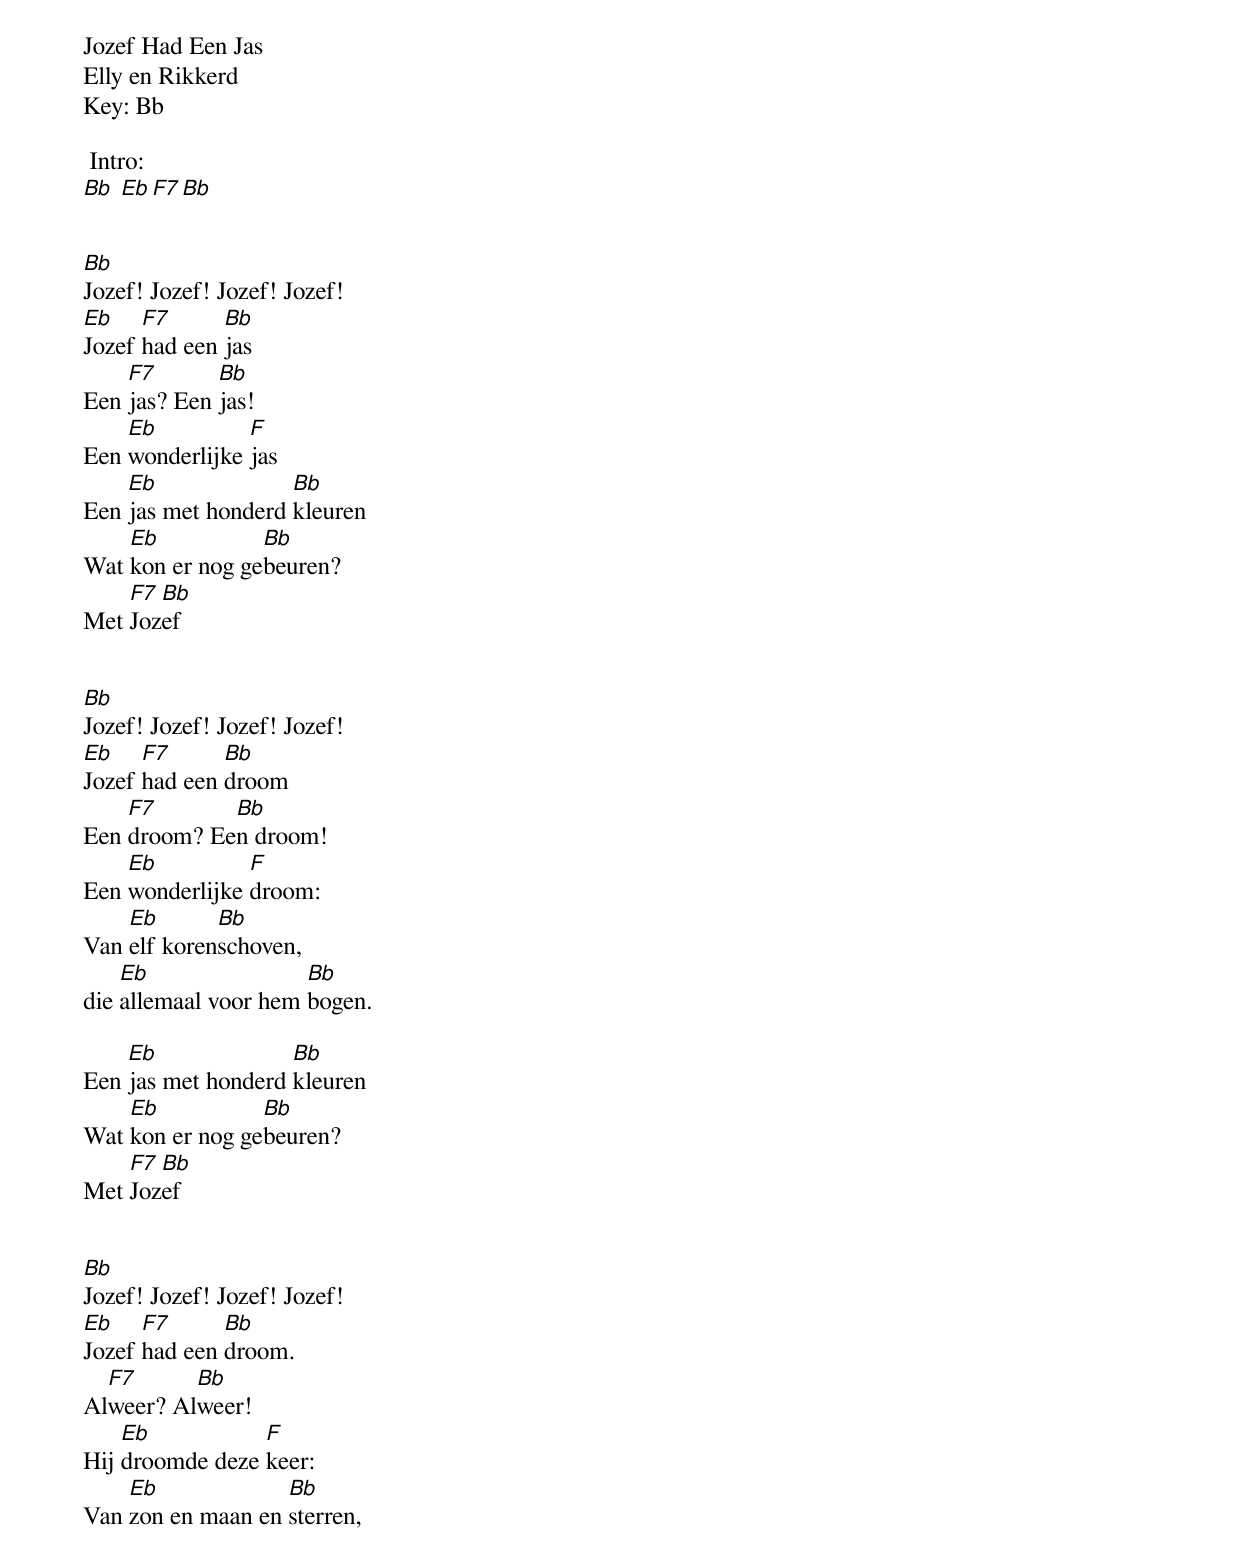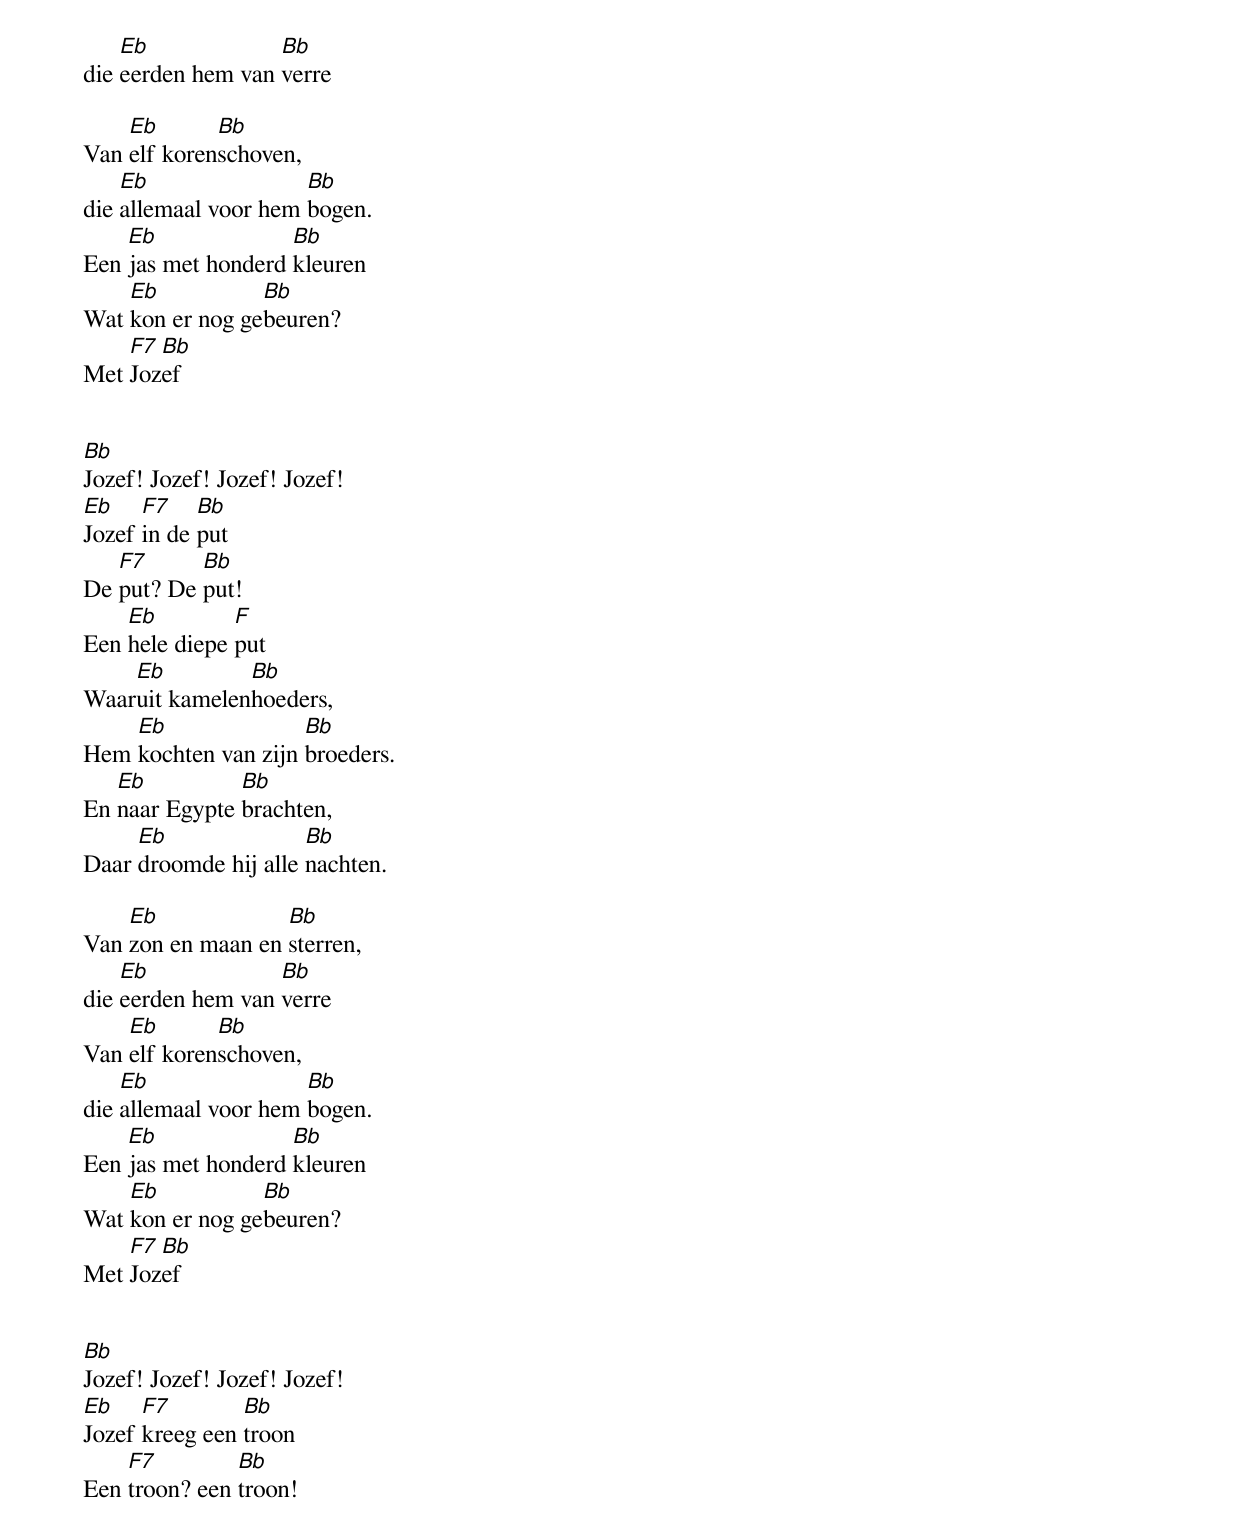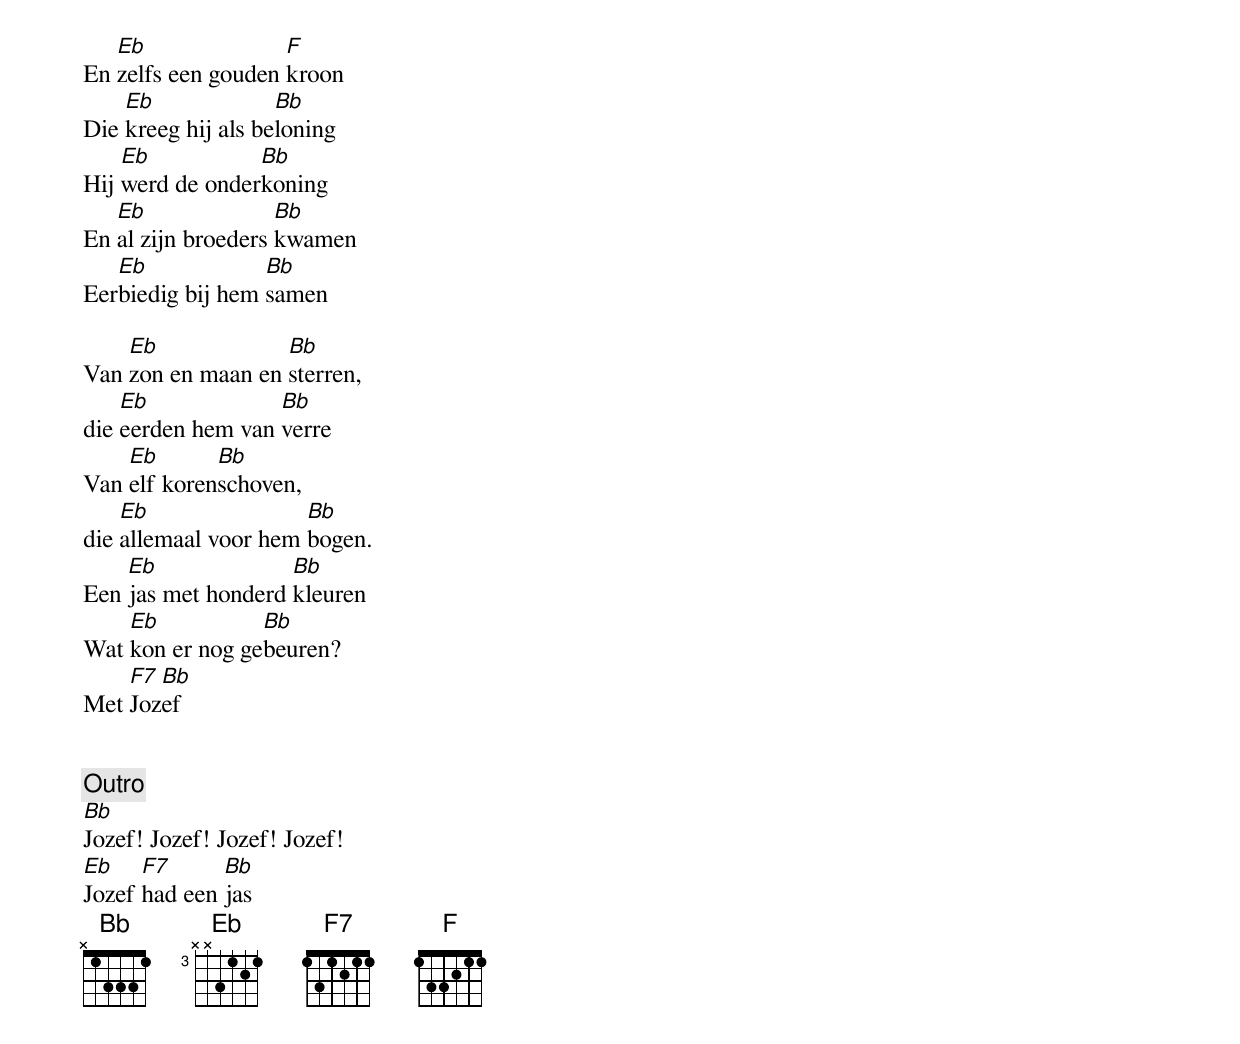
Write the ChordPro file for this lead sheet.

Jozef Had Een Jas
Elly en Rikkerd
Key: Bb

 Intro:
[Bb] [Eb][F7][Bb]


{start_of_verse}
[Bb]Jozef! Jozef! Jozef! Jozef!
[Eb]Jozef [F7]had een [Bb]jas
Een [F7]jas? Een [Bb]jas!
Een [Eb]wonderlijke [F]jas
Een [Eb]jas met honderd [Bb]kleuren
Wat [Eb]kon er nog ge[Bb]beuren?
Met [F7]Joz[Bb]ef
{end_of_verse}


{start_of_verse}
[Bb]Jozef! Jozef! Jozef! Jozef!
[Eb]Jozef [F7]had een [Bb]droom
Een [F7]droom? Ee[Bb]n droom!
Een [Eb]wonderlijke [F]droom:
Van [Eb]elf koren[Bb]schoven,
die [Eb]allemaal voor hem [Bb]bogen.
{end_of_verse}

Een [Eb]jas met honderd [Bb]kleuren
Wat [Eb]kon er nog ge[Bb]beuren?
Met [F7]Joz[Bb]ef


{start_of_verse}
[Bb]Jozef! Jozef! Jozef! Jozef!
[Eb]Jozef [F7]had een [Bb]droom.
Al[F7]weer? Al[Bb]weer!
Hij [Eb]droomde deze [F]keer:
Van [Eb]zon en maan en [Bb]sterren,
die [Eb]eerden hem van [Bb]verre
{end_of_verse}

Van [Eb]elf koren[Bb]schoven,
die [Eb]allemaal voor hem [Bb]bogen.
Een [Eb]jas met honderd [Bb]kleuren
Wat [Eb]kon er nog ge[Bb]beuren?
Met [F7]Joz[Bb]ef


{start_of_verse}
[Bb]Jozef! Jozef! Jozef! Jozef!
[Eb]Jozef [F7]in de [Bb]put
De [F7]put? De [Bb]put!
Een [Eb]hele diepe [F]put
Waar[Eb]uit kamelen[Bb]hoeders,
Hem [Eb]kochten van zijn [Bb]broeders.
En [Eb]naar Egypte [Bb]brachten,
Daar [Eb]droomde hij alle [Bb]nachten.
{end_of_verse}

Van [Eb]zon en maan en [Bb]sterren,
die [Eb]eerden hem van [Bb]verre
Van [Eb]elf koren[Bb]schoven,
die [Eb]allemaal voor hem [Bb]bogen.
Een [Eb]jas met honderd [Bb]kleuren
Wat [Eb]kon er nog ge[Bb]beuren?
Met [F7]Joz[Bb]ef


{start_of_verse}
[Bb]Jozef! Jozef! Jozef! Jozef!
[Eb]Jozef [F7]kreeg een [Bb]troon
Een [F7]troon? een [Bb]troon!
En [Eb]zelfs een gouden [F]kroon
Die [Eb]kreeg hij als be[Bb]loning
Hij [Eb]werd de onder[Bb]koning
En [Eb]al zijn broeders [Bb]kwamen
Eer[Eb]biedig bij hem [Bb]samen
{end_of_verse}

Van [Eb]zon en maan en [Bb]sterren,
die [Eb]eerden hem van [Bb]verre
Van [Eb]elf koren[Bb]schoven,
die [Eb]allemaal voor hem [Bb]bogen.
Een [Eb]jas met honderd [Bb]kleuren
Wat [Eb]kon er nog ge[Bb]beuren?
Met [F7]Joz[Bb]ef


{comment: Outro}
[Bb]Jozef! Jozef! Jozef! Jozef!
[Eb]Jozef [F7]had een [Bb]jas
